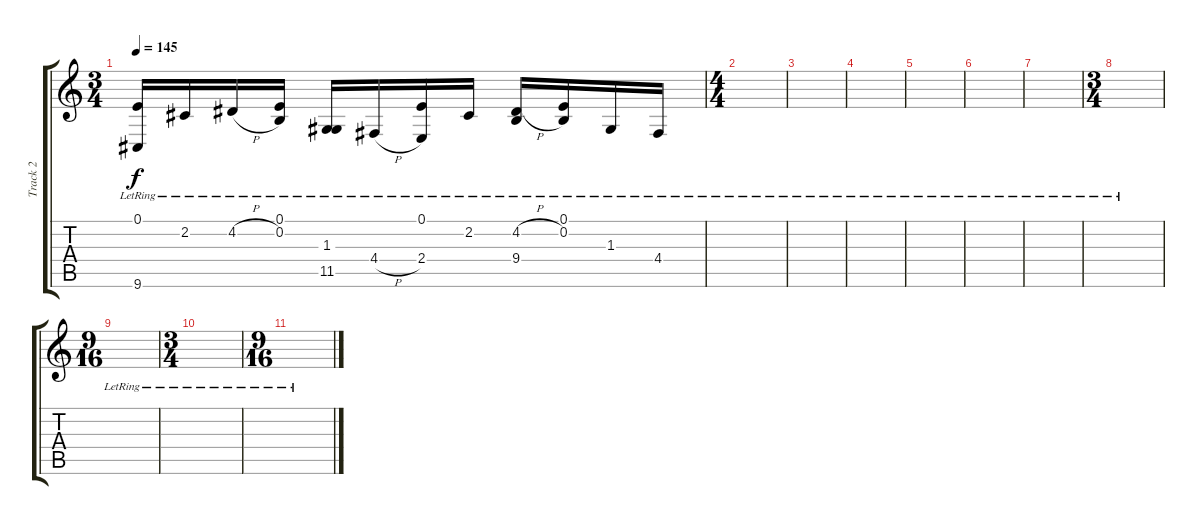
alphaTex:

\track ("Track 2" "Track 2") {instrument electricpiano1}
\staff {score tabs}
\tuning (E4 B3 G3 D3 A2 E2) {hide}
\ts (3 4)
\tempo 145
\clef g2
\ks c
(0.1{lr} 9.6{lr}).16{dy f} 2.2{lr}.16 4.2{h lr}.16 (0.1{lr} 0.2{lr}).16 (1.3{lr} 11.5{lr}).16 4.4{h lr}.16 (0.1{lr} 2.4{lr}).16 2.2{lr}.16 (4.2{h lr} 9.4{lr}).16 (0.1{lr} 0.2{lr}).16 1.3{lr}.16 4.4{lr}.16 |
\ts (4 4)
|
|
|
|
|
|
\ts (3 4)
|
\ts (9 16)
|
\ts (3 4)
|
\ts (9 16)
